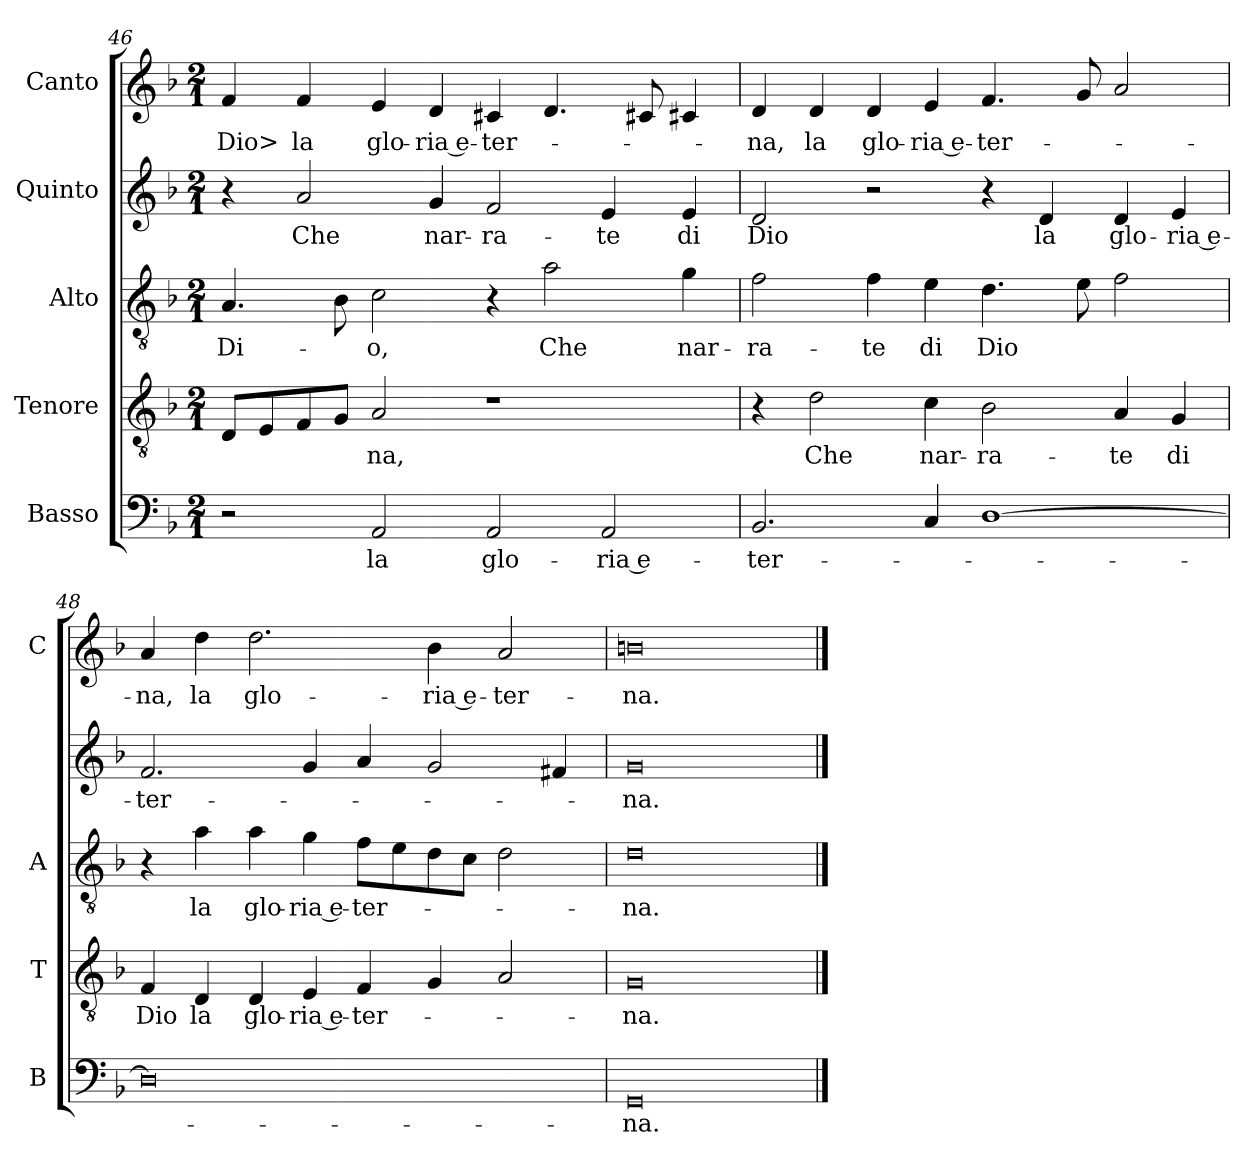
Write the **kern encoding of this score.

**kern	**text	**kern	**text	**kern	**text	**kern	**text	**kern	**text
*part5	*part5	*part4	*part4	*part3	*part3	*part2	*part2	*part1	*part1
*staff5	*staff5	*staff4	*staff4	*staff3	*staff3	*staff2	*staff2	*staff1	*staff1
*I"Basso	*	*I"Tenore	*	*I"Alto	*	*I"Quinto	*	*I"Canto	*
*I'B	*	*I'T	*	*I'A	*	*	*	*I'C	*
*clefF4	*	*clefGv2	*	*clefGv2	*	*clefG2	*	*clefG2	*
*k[b-]	*	*k[b-]	*	*k[b-]	*	*k[b-]	*	*k[b-]	*
*F:	*	*F:	*	*F:	*	*F:	*	*F:	*
*M2/1	*	*M2/1	*	*M2/1	*	*M2/1	*	*M2/1	*
=46	=46	=46	=46	=46	=46	=46	=46	=46	=46
2r	.	8DL	.	4.A	Di-	4r	.	4f	Dio>
.	.	8E	.	.	.	.	.	.	.
.	.	8F	.	.	.	2a	Che	4f	la
.	.	8GJ	.	8B-	.	.	.	.	.
2AA	la	2A	-na,	2c	-o,	.	.	4e	glo-
.	.	.	.	.	.	4g	nar-	4d	-ria e-
2AA	glo-	1r	.	4r	.	2f	-ra-	4c#X	-ter-
.	.	.	.	2a	Che	.	.	4.d	.
2AA	-ria e-	.	.	.	.	4e	-te	.	.
.	.	.	.	.	.	.	.	8c#X	.
.	.	.	.	4g	nar-	4e	di	4c#X	.
=47	=47	=47	=47	=47	=47	=47	=47	=47	=47
2.BB-	-ter-	4r	.	2f	-ra-	2d	Dio	4d	-na,
.	.	2d	Che	.	.	.	.	4d	la
.	.	.	.	4f	-te	2r	.	4d	glo-
4C	.	4c	nar-	4e	di	.	.	4e	-ria e-
[1D	.	2B-	-ra-	4.d	Dio	4r	.	4.f	-ter-
.	.	.	.	.	.	4d	la	.	.
.	.	.	.	8e	.	.	.	8g	.
.	.	4A	-te	2f	.	4d	glo-	2a	.
.	.	4G	di	.	.	4e	-ria e-	.	.
=48	=48	=48	=48	=48	=48	=48	=48	=48	=48
0D]	.	4F	Dio	4r	.	2.f	-ter-	4a	-na,
.	.	4D	la	4a	la	.	.	4dd	la
.	.	4D	glo-	4a	glo-	.	.	2.dd	glo-
.	.	4E	-ria e-	4g	-ria e-	4g	.	.	.
.	.	4F	-ter-	8fL	-ter-	4a	.	.	.
.	.	.	.	8e	.	.	.	.	.
.	.	4G	.	8d	.	2g	.	4b-	-ria e-
.	.	.	.	8cJ	.	.	.	.	.
.	.	2A	.	2d	.	.	.	2a	-ter-
.	.	.	.	.	.	4f#X	.	.	.
=49	=49	=49	=49	=49	=49	=49	=49	=49	=49
0GG	-na.	0G	-na.	0d	-na.	0g	-na.	0bn	-na.
==	==	==	==	==	==	==	==	==	==
*-	*-	*-	*-	*-	*-	*-	*-	*-	*-
